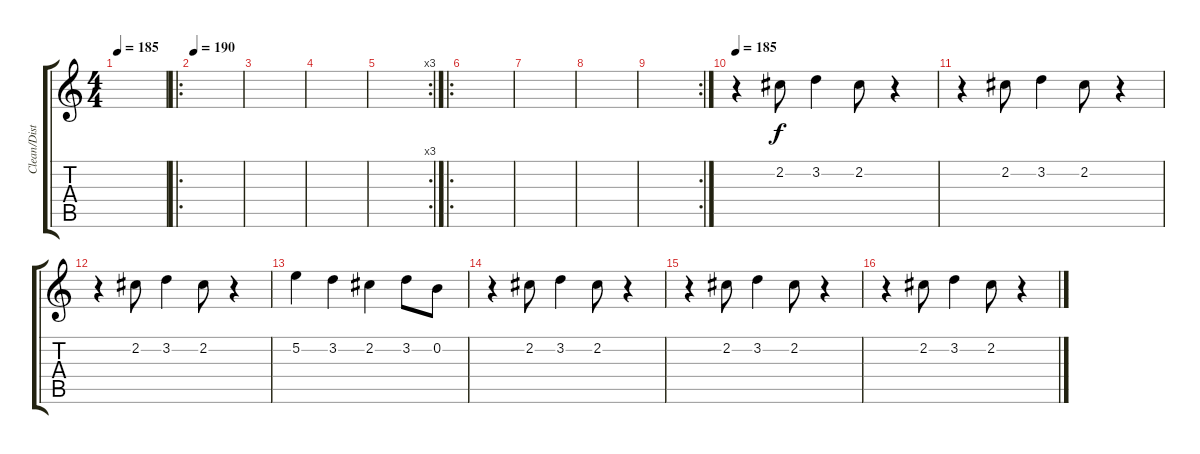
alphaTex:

\track ("Clean/Dist. Dubb" "Clean/Dist") {instrument distortionguitar}
\staff {score tabs}
\tuning (E4 B3 G3 D3 A2 E2) {hide}
\ts (4 4)
\tempo 185
\clef g2
\ks c
|
\ro
\tempo 190
|
|
|
\rc 3
|
\ro
|
|
|
\rc 2
|
\tempo 185
r.4{instrument distortionguitar} 2.2.8 3.2.4 2.2.8 r.4 |
r.4 2.2.8 3.2.4 2.2.8 r.4 |
r.4 2.2.8 3.2.4 2.2.8 r.4 |
5.2.4 3.2.4 2.2.4 3.2.8 0.2.8 |
r.4 2.2.8 3.2.4 2.2.8 r.4 |
r.4 2.2.8 3.2.4 2.2.8 r.4 |
r.4 2.2.8 3.2.4 2.2.8 r.4
